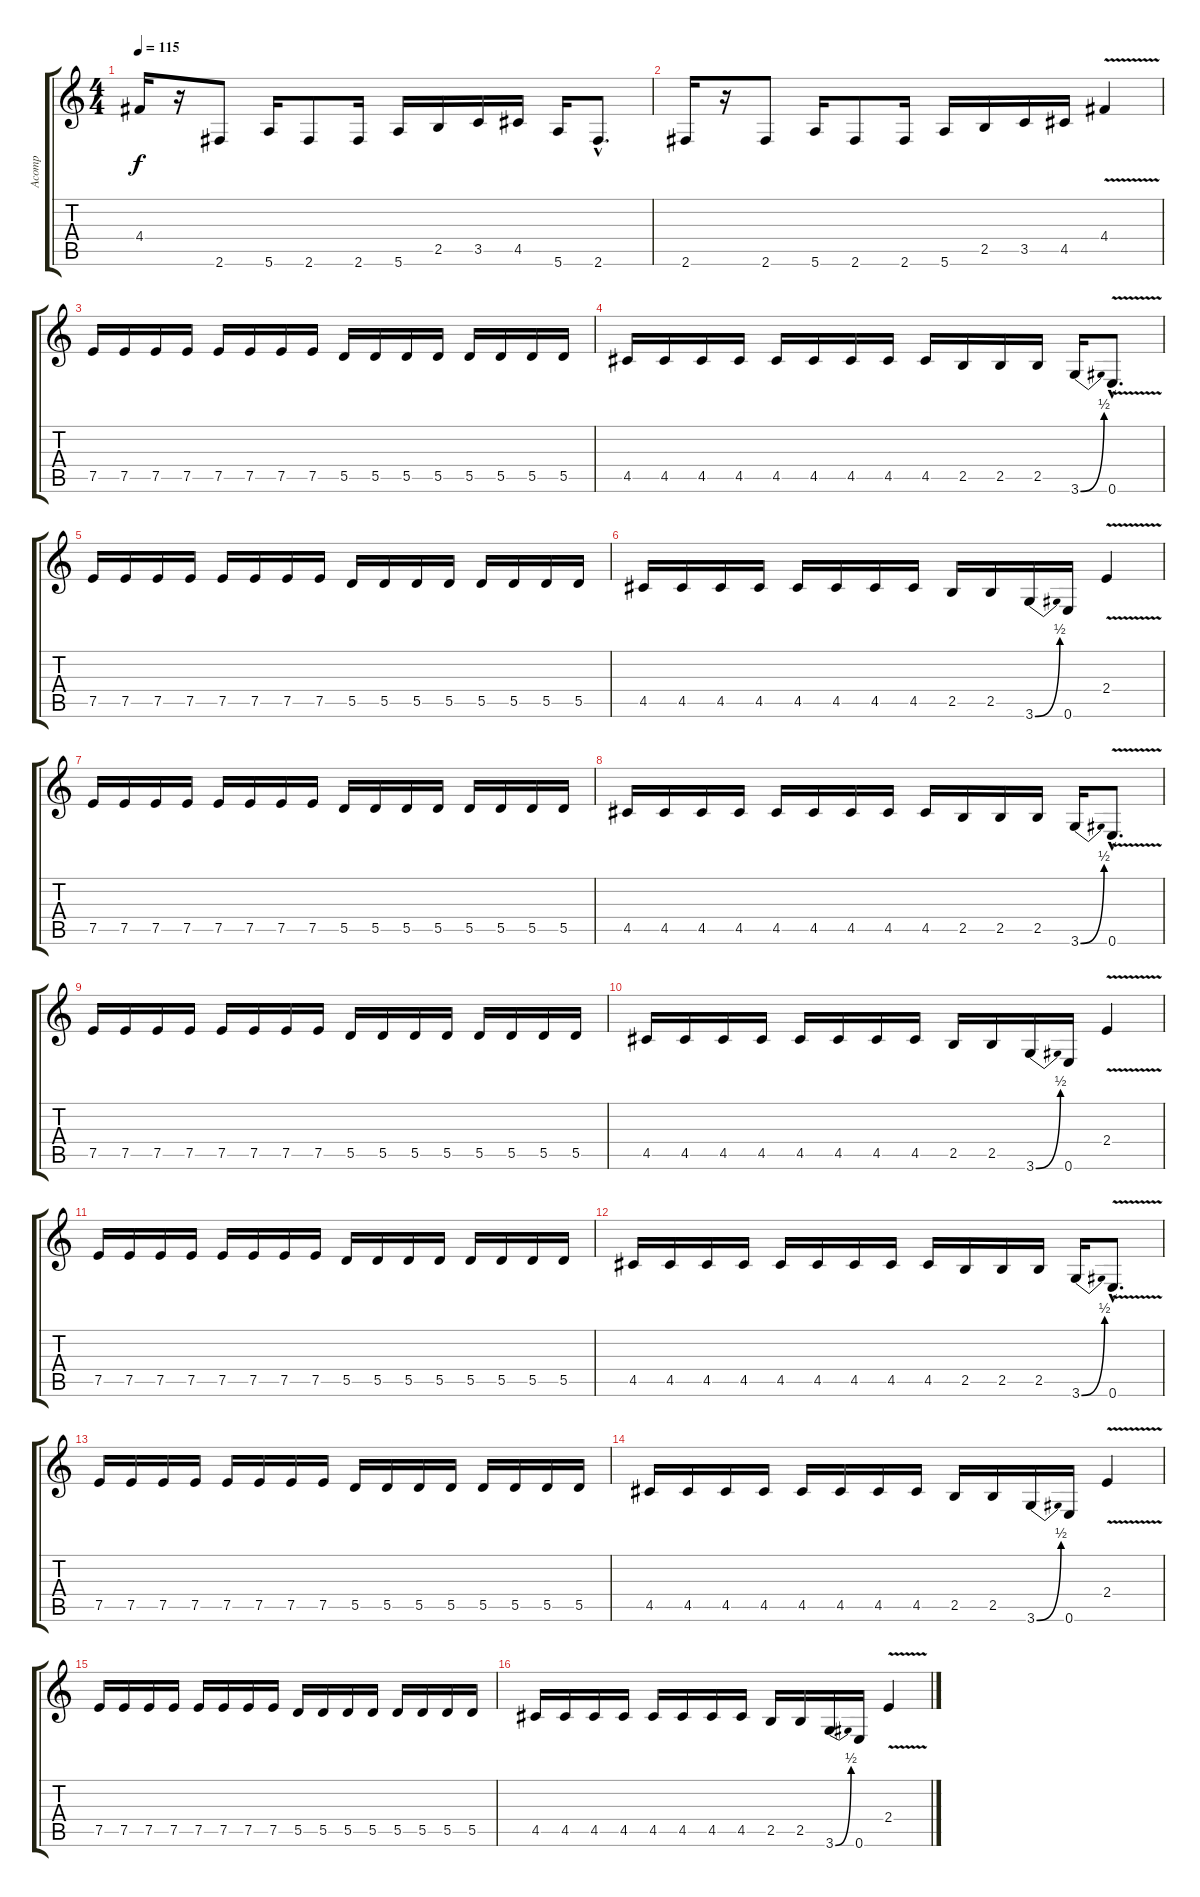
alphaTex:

\track ("Acomp" "Acomp") {instrument overdrivenguitar}
\staff {score tabs}
\tuning (E4 B3 G3 D3 A2 E2) {hide}
\ts (4 4)
\tempo 115
\clef g2
\ks c
4.4.16{dy f} r.16 2.6.8 5.6.16 2.6.8 2.6.16 5.6.16 2.5.16 3.5.16 4.5.16 5.6.16 2.6{hac}.8{d} |
2.6.16 r.16 2.6.8 5.6.16 2.6.8 2.6.16 5.6.16 2.5.16 3.5.16 4.5.16 4.4{v}.4 |
7.5.16 7.5.16 7.5.16 7.5.16 7.5.16 7.5.16 7.5.16 7.5.16 5.5.16 5.5.16 5.5.16 5.5.16 5.5.16 5.5.16 5.5.16 5.5.16 |
4.5.16 4.5.16 4.5.16 4.5.16 4.5.16 4.5.16 4.5.16 4.5.16 4.5.16 2.5.16 2.5.16 2.5.16 3.6{be (bend 0 0 60 2)}.16 0.6{v hac}.8{d} |
7.5.16 7.5.16 7.5.16 7.5.16 7.5.16 7.5.16 7.5.16 7.5.16 5.5.16 5.5.16 5.5.16 5.5.16 5.5.16 5.5.16 5.5.16 5.5.16 |
4.5.16 4.5.16 4.5.16 4.5.16 4.5.16 4.5.16 4.5.16 4.5.16 2.5.16 2.5.16 3.6{be (bend 0 0 60 2)}.16 0.6.16 2.4{v}.4 |
7.5.16 7.5.16 7.5.16 7.5.16 7.5.16 7.5.16 7.5.16 7.5.16 5.5.16 5.5.16 5.5.16 5.5.16 5.5.16 5.5.16 5.5.16 5.5.16 |
4.5.16 4.5.16 4.5.16 4.5.16 4.5.16 4.5.16 4.5.16 4.5.16 4.5.16 2.5.16 2.5.16 2.5.16 3.6{be (bend 0 0 60 2)}.16 0.6{v hac}.8{d} |
7.5.16 7.5.16 7.5.16 7.5.16 7.5.16 7.5.16 7.5.16 7.5.16 5.5.16 5.5.16 5.5.16 5.5.16 5.5.16 5.5.16 5.5.16 5.5.16 |
4.5.16 4.5.16 4.5.16 4.5.16 4.5.16 4.5.16 4.5.16 4.5.16 2.5.16 2.5.16 3.6{be (bend 0 0 60 2)}.16 0.6.16 2.4{v}.4 |
7.5.16 7.5.16 7.5.16 7.5.16 7.5.16 7.5.16 7.5.16 7.5.16 5.5.16 5.5.16 5.5.16 5.5.16 5.5.16 5.5.16 5.5.16 5.5.16 |
4.5.16 4.5.16 4.5.16 4.5.16 4.5.16 4.5.16 4.5.16 4.5.16 4.5.16 2.5.16 2.5.16 2.5.16 3.6{be (bend 0 0 60 2)}.16 0.6{v hac}.8{d} |
7.5.16 7.5.16 7.5.16 7.5.16 7.5.16 7.5.16 7.5.16 7.5.16 5.5.16 5.5.16 5.5.16 5.5.16 5.5.16 5.5.16 5.5.16 5.5.16 |
4.5.16 4.5.16 4.5.16 4.5.16 4.5.16 4.5.16 4.5.16 4.5.16 2.5.16 2.5.16 3.6{be (bend 0 0 60 2)}.16 0.6.16 2.4{v}.4 |
7.5.16 7.5.16 7.5.16 7.5.16 7.5.16 7.5.16 7.5.16 7.5.16 5.5.16 5.5.16 5.5.16 5.5.16 5.5.16 5.5.16 5.5.16 5.5.16 |
4.5.16 4.5.16 4.5.16 4.5.16 4.5.16 4.5.16 4.5.16 4.5.16 2.5.16 2.5.16 3.6{be (bend 0 0 60 2)}.16 0.6.16 2.4{v}.4
